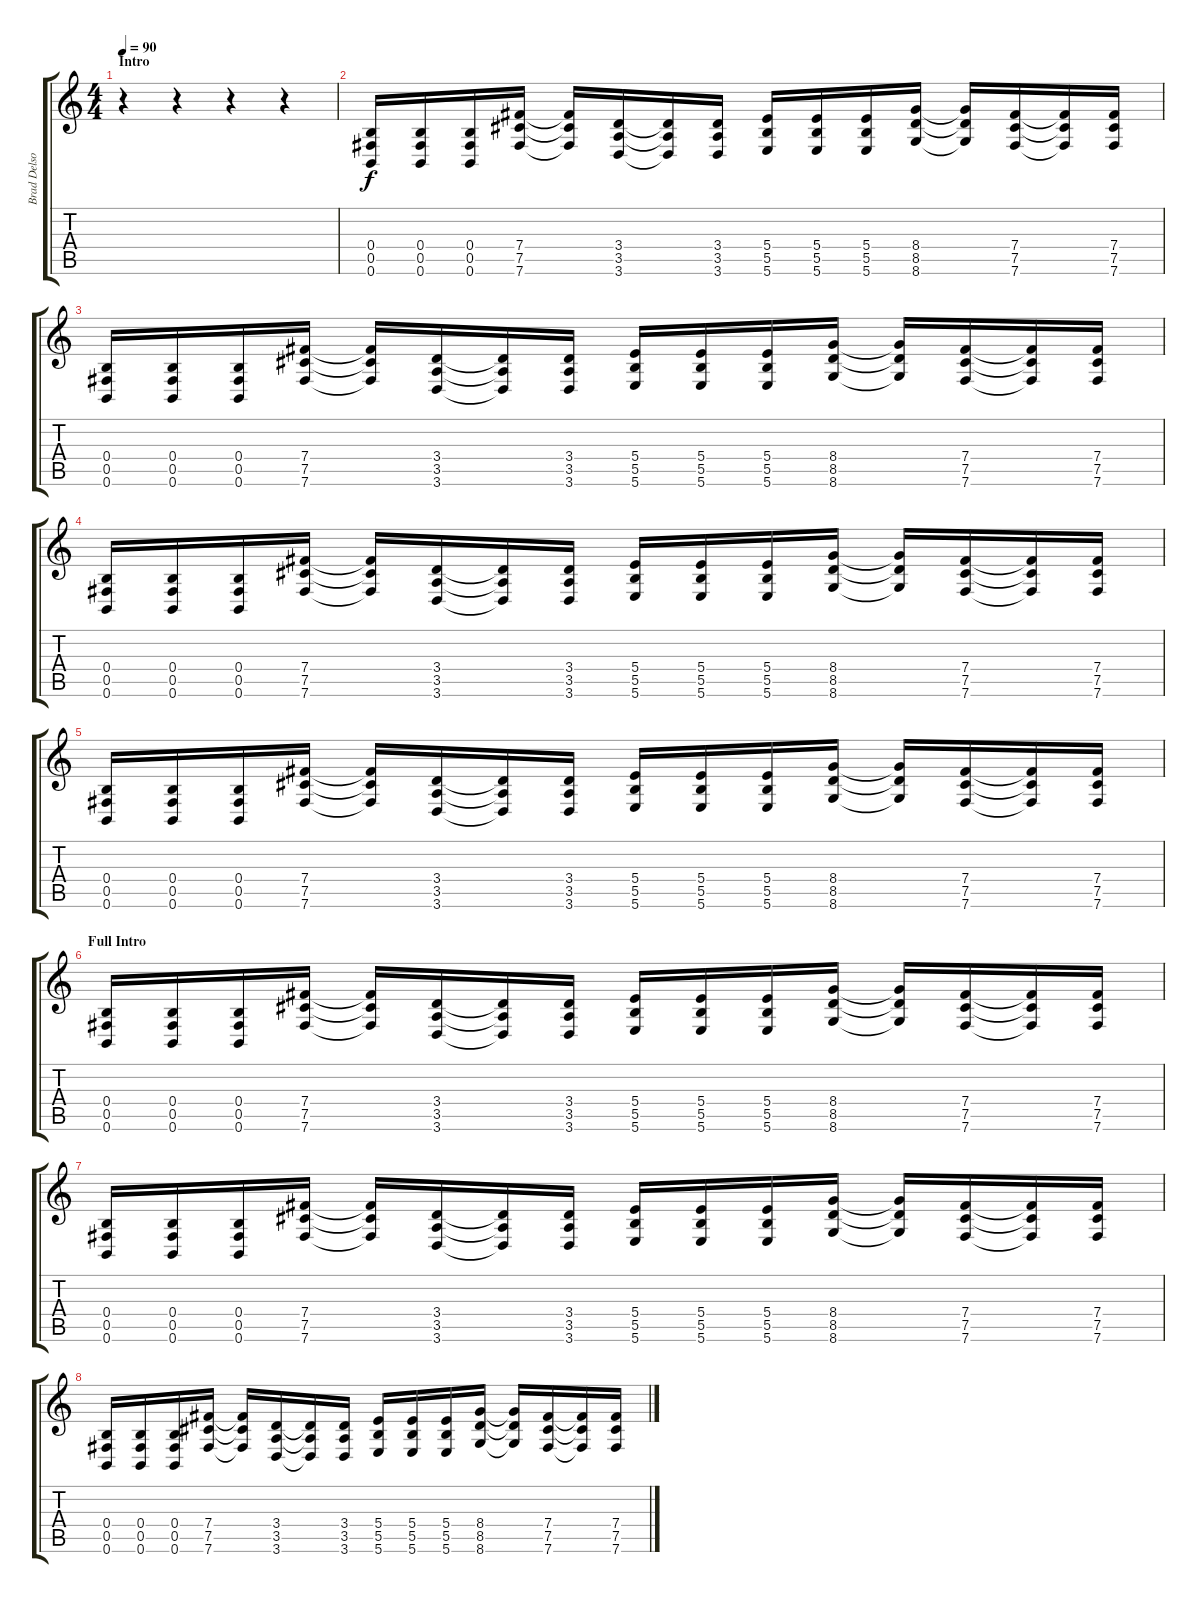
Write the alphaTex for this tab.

\track ("Brad Delson (Guitar)" "Brad Delso") {instrument distortionguitar}
\staff {score tabs}
\tuning (Db4 Ab3 E3 B2 Gb2 B1) {hide}
\ts (4 4)
\section ("" "Intro")
\tempo 90
\clef g2
\ks c
r.4{dy f instrument distortionguitar} r.4 r.4 r.4 |
(0.4 0.5 0.6).16{volume 8} (0.4 0.5 0.6).16 (0.4 0.5 0.6).16 (7.4 7.5 7.6).16 (7.4{t} 7.5{t} 7.6{t}).16 (3.4 3.5 3.6).16 (3.4{t} 3.5{t} 3.6{t}).16 (3.4 3.5 3.6).16 (5.4 5.5 5.6).16 (5.4 5.5 5.6).16 (5.4 5.5 5.6).16 (8.4 8.5 8.6).16 (8.4{t} 8.5{t} 8.6{t}).16 (7.4 7.5 7.6).16 (7.4{t} 7.5{t} 7.6{t}).16 (7.4 7.5 7.6).16 |
(0.4 0.5 0.6).16 (0.4 0.5 0.6).16 (0.4 0.5 0.6).16 (7.4 7.5 7.6).16 (7.4{t} 7.5{t} 7.6{t}).16 (3.4 3.5 3.6).16 (3.4{t} 3.5{t} 3.6{t}).16 (3.4 3.5 3.6).16 (5.4 5.5 5.6).16 (5.4 5.5 5.6).16 (5.4 5.5 5.6).16 (8.4 8.5 8.6).16 (8.4{t} 8.5{t} 8.6{t}).16 (7.4 7.5 7.6).16 (7.4{t} 7.5{t} 7.6{t}).16 (7.4 7.5 7.6).16 |
(0.4 0.5 0.6).16 (0.4 0.5 0.6).16 (0.4 0.5 0.6).16 (7.4 7.5 7.6).16 (7.4{t} 7.5{t} 7.6{t}).16 (3.4 3.5 3.6).16 (3.4{t} 3.5{t} 3.6{t}).16 (3.4 3.5 3.6).16 (5.4 5.5 5.6).16 (5.4 5.5 5.6).16 (5.4 5.5 5.6).16 (8.4 8.5 8.6).16 (8.4{t} 8.5{t} 8.6{t}).16 (7.4 7.5 7.6).16 (7.4{t} 7.5{t} 7.6{t}).16 (7.4 7.5 7.6).16 |
(0.4 0.5 0.6).16 (0.4 0.5 0.6).16 (0.4 0.5 0.6).16 (7.4 7.5 7.6).16 (7.4{t} 7.5{t} 7.6{t}).16 (3.4 3.5 3.6).16 (3.4{t} 3.5{t} 3.6{t}).16 (3.4 3.5 3.6).16 (5.4 5.5 5.6).16 (5.4 5.5 5.6).16 (5.4 5.5 5.6).16 (8.4 8.5 8.6).16 (8.4{t} 8.5{t} 8.6{t}).16 (7.4 7.5 7.6).16 (7.4{t} 7.5{t} 7.6{t}).16 (7.4 7.5 7.6).16 |
\section ("" "Full Intro")
(0.4 0.5 0.6).16{volume 16 instrument distortionguitar} (0.4 0.5 0.6).16 (0.4 0.5 0.6).16 (7.4 7.5 7.6).16 (7.4{t} 7.5{t} 7.6{t}).16 (3.4 3.5 3.6).16 (3.4{t} 3.5{t} 3.6{t}).16 (3.4 3.5 3.6).16 (5.4 5.5 5.6).16 (5.4 5.5 5.6).16 (5.4 5.5 5.6).16 (8.4 8.5 8.6).16 (8.4{t} 8.5{t} 8.6{t}).16 (7.4 7.5 7.6).16 (7.4{t} 7.5{t} 7.6{t}).16 (7.4 7.5 7.6).16 |
(0.4 0.5 0.6).16 (0.4 0.5 0.6).16 (0.4 0.5 0.6).16 (7.4 7.5 7.6).16 (7.4{t} 7.5{t} 7.6{t}).16 (3.4 3.5 3.6).16 (3.4{t} 3.5{t} 3.6{t}).16 (3.4 3.5 3.6).16 (5.4 5.5 5.6).16 (5.4 5.5 5.6).16 (5.4 5.5 5.6).16 (8.4 8.5 8.6).16 (8.4{t} 8.5{t} 8.6{t}).16 (7.4 7.5 7.6).16 (7.4{t} 7.5{t} 7.6{t}).16 (7.4 7.5 7.6).16 |
(0.4 0.5 0.6).16{instrument distortionguitar} (0.4 0.5 0.6).16 (0.4 0.5 0.6).16 (7.4 7.5 7.6).16 (7.4{t} 7.5{t} 7.6{t}).16 (3.4 3.5 3.6).16 (3.4{t} 3.5{t} 3.6{t}).16 (3.4 3.5 3.6).16 (5.4 5.5 5.6).16 (5.4 5.5 5.6).16 (5.4 5.5 5.6).16 (8.4 8.5 8.6).16 (8.4{t} 8.5{t} 8.6{t}).16 (7.4 7.5 7.6).16 (7.4{t} 7.5{t} 7.6{t}).16 (7.4 7.5 7.6).16
